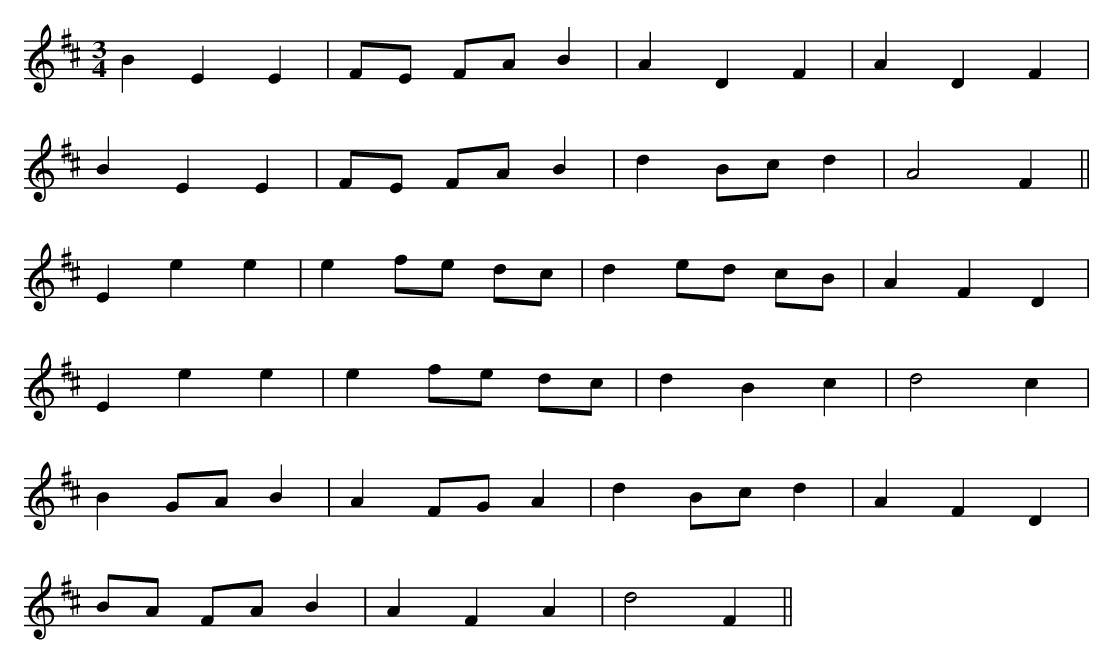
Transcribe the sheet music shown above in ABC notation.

X:1
M:3/4
K:D
B2 E2 E2|FE FA B2|A2 D2 F2|A2 D2 F2|
B2 E2 E2|FE FA B2|d2 Bc d2|A4 F2||
E2 e2 e2|e2 fe dc|d2 ed cB|A2 F2 D2|
E2 e2 e2|e2 fe dc|d2 B2 c2|d4 c2|
B2 GA B2|A2 FG A2|d2 Bc d2|A2 F2 D2|
BA FA B2|A2 F2 A2|d4 F2||
